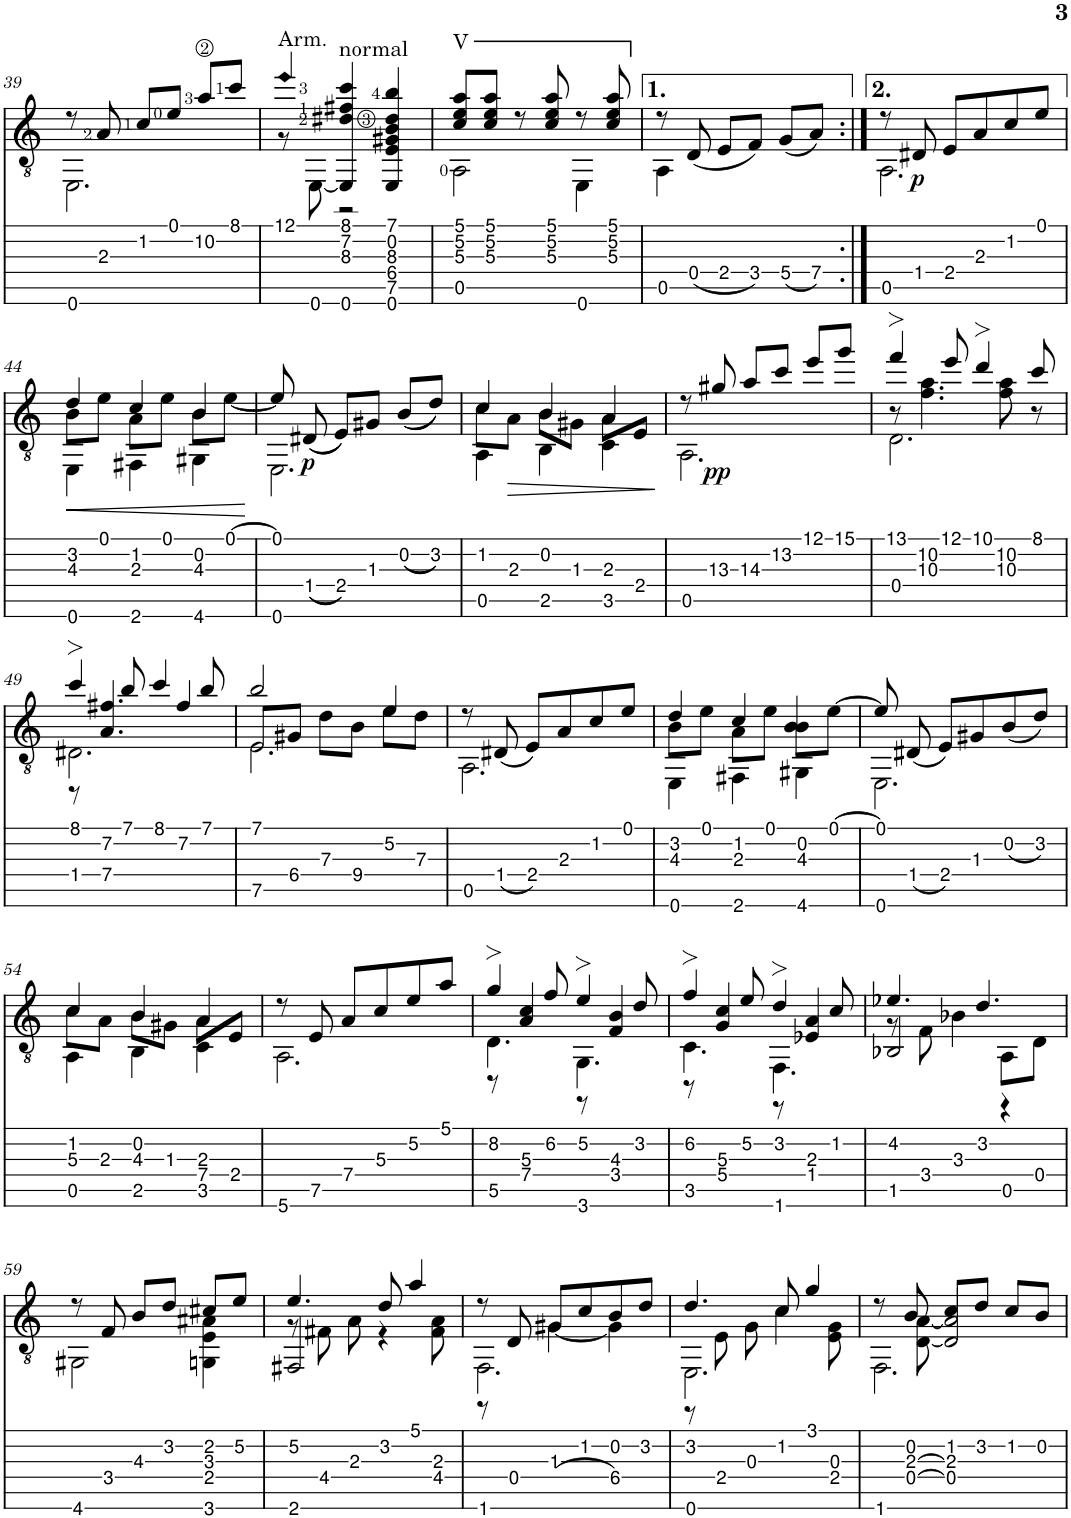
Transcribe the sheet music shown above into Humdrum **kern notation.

**kern	**kern	**dynam
*part1	*part1	*part1
*staff2	*staff1	*staff1/2
*I"Classical Guitar	*	*
*I'Guit.	*	*
!!LO:PB:g=z
*	*clefGv2	*
*k[]	*k[]	*
*a:	*a:	*
*M3/4	*M3/4	*
=39	=39	=39
*^	*^	*
8r	2.EE	8r	2.EE\	.
8A	.	8A/	.	.
8cL	.	8c/L	.	.
8eJ	.	8e/J	.	.
8a<L	.	8a/L	.	.
8ccJ	.	8cc/J	.	.
=40	=40	=40	=40	=40
!	!	!LO:TX:a:t=Arm.	!	!
!LO:N:head=diamond	!	!LO:N:head=diamond	!	!
4ee	8r	4ee/	8r	.
.	8EE	.	[8EE\	.
!	!	!LO:TX:a:t=normal	!	!
4EE 4d#X 4f#X 4cc	2r	4EE/] 4d#X/ 4f#X/ 4cc/	2r	.
4EE 4E 4G#X 4d# 4B 4b	.	4EE/ 4E/ 4G#X/ 4B/ 4d#/ 4b/	.	.
=41	=41	=41	=41	=41
!	!	!LO:TX:a:t=V	!	!
8c\ 8e\ 8a\L	2AA	8c/ 8e/ 8a/L	2AA\	.
8c\ 8e\ 8a\J	.	8c/ 8e/ 8a/J	.	.
8r	.	8r	.	.
8c 8e 8a	.	8c/ 8e/ 8a/	.	.
8r	4EE	8r	4EE\	.
8c 8e 8a	.	8c/ 8e/ 8a/	.	.
=42	=42	=42	=42	=42
8r	4AA	8r	4AA\	.
8D	.	(<8D/	.	.
8EL	2ryy	8E/L	2ryy	.
8FJ	.	8F/J)	.	.
8GL	.	(<8G/L	.	.
8AJ	.	8A/J)	.	.
=43:|!	=43:|!	=43:|!	=43:|!	=43:|!
8r	2.AA	8r	2.AA\	.
!	!	!	!	!LO:DY:b
8D#X	.	8D#X/	.	p
8EL	.	8E/L	.	.
8AJ	.	8A/	.	.
8cL	.	8c/	.	.
8eJ	.	8e/J	.	.
*	*	*v	*v	*
!!LO:LB:g=z
=44	=44	=44	=44
*	*^	*	*
!	!	!	!	!LO:HP:b
*	*	*	*^	*
*	*	*	*	*^	*
4d	4EE	8BL	4d/	4EE\	8B\L	<
.	.	8eJ	.	.	8e\J	.
4c	4FF#X	8AL	4c/	4FF#X\	8A\L	.
.	.	8eJ	.	.	8e\J	.
4B	4GG#X	8BL	4B/	4GG#X\	8B\L	.
.	.	[8eJ	.	.	[8e\J	.
*	*v	*v	*	*	*	*
*	*	*	*v	*v	*
=45	=45	=45	=45	=45
8eL]	2.EE	8e/]	2.EE\	.
!	!	!	!	!LO:DY:b
8D#XJ	.	(<(<8D#X/	.	p
8EL	.	8E/L))	.	.
8G#XJ	.	8G#X/J	.	.
8BL	.	(<(<8B/L	.	.
8dJ	.	8d/J))	.	.
=46	=46	=46	=46	=46
*	*^	*	*^	*
4c	4AA	8cL	4c/	4AA\	8c\L	.
.	.	8AJ	.	.	8A\J	.
4B	4BB	8BL	4B/	4BB\	8B\L	.
.	.	8G#XJ	.	.	8G#X\J	.
4A	4C	8AL	4A/	4C\	8A\L	.
.	.	8EJ	.	.	8E/J	.
*v	*v	*v	*	*	*	*
*	*v	*v	*v	*
.	.	[
=47	=47	=47
*^	*^	*
8r	2.AA	8r	2.AA\	.
!	!	!	!	!LO:DY:b
8g#X	.	8g#X/	.	pp
8aL	.	8a/L	.	.
8ccJ	.	8cc/J	.	.
8eeL	.	8ee/L	.	.
8ggJ	.	8gg/J	.	.
=48	=48	=48	=48	=48
*	*^	*	*^	*
4ff>	8r	2.D	4ff>/	8r	2.D\	.
.	4.f 4.a	.	.	4.f\ 4.a\	.	.
8ee	.	.	8ee/	.	.	.
4dd>	.	.	4dd>/	.	.	.
.	8f 8a	.	.	8f\ 8a\	.	.
8cc	8r	.	8cc/	8r	.	.
!!LO:LB:g=z	!!	!!
=49	=49	=49	=49	=49	=49	=49
4cc>	2.D#X	8r	4cc>/	2.D#X\	8r	.
.	.	4.A 4.f#X	.	.	4.A/ 4.f#X/	.
8b	.	.	8b/	.	.	.
4cc	.	.	4cc/	.	.	.
.	.	4f#	.	.	4f#/	.
8b	.	.	8b/	.	.	.
=50	=50	=50	=50	=50	=50	=50
2b	2.E	8EL	2b/	2.E\	8E/L	.
.	.	8G#XJ	.	.	8G#X/J	.
.	.	8dL	.	.	8d\L	.
.	.	8BJ	.	.	8B\J	.
4e	.	8eL	4e/	.	8e\L	.
.	.	8dJ	.	.	8d\J	.
*	*v	*v	*	*	*	*
*	*	*	*v	*v	*
=51	=51	=51	=51	=51
8r	2.AA	8r	2.AA\	.
8D#X	.	(<8D#X/	.	.
8EL	.	8E/L)	.	.
8AJ	.	8A/	.	.
8cL	.	8c/	.	.
8eJ	.	8e/J	.	.
=52	=52	=52	=52	=52
*	*^	*	*^	*
4d	4EE	8BL	4d/	4EE\	8B\L	.
.	.	8eJ	.	.	8e\J	.
4c	4FF#X	8AL	4c/	4FF#X\	8A\L	.
.	.	8eJ	.	.	8e\J	.
4B	4GG#X	8BL	4B/	4GG#X\	8B\L	.
.	.	[>8eJ	.	.	[>8e\J	.
*	*v	*v	*	*	*	*
*	*	*	*v	*v	*
=53	=53	=53	=53	=53
8eL]	2.EE	8e/]	2.EE\	.
8D#XJ	.	(<8D#X/	.	.
8EL	.	8E/L)	.	.
8G#XJ	.	8G#X/	.	.
8BL	.	(<8B/	.	.
8dJ	.	8d/J)	.	.
!!LO:LB:g=z
=54	=54	=54	=54	=54
*	*^	*	*^	*
4c	4AA	8cL	4c/	4AA\	8c\L	.
.	.	8AJ	.	.	8A\J	.
4B	4BB	8BL	4B/	4BB\	8B\L	.
.	.	8G#XJ	.	.	8G#X\J	.
4A	4C	8AL	4A/	4C\	8A\L	.
.	.	8EJ	.	.	8E/J	.
*	*v	*v	*	*	*	*
*	*	*	*v	*v	*
=55	=55	=55	=55	=55
8r	2.AA	8r	2.AA\	.
8E	.	8E/	.	.
8AL	.	8A/L	.	.
8cJ	.	8c/	.	.
8eL	.	8e/	.	.
8aJ	.	8a/J	.	.
=56	=56	=56	=56	=56
*	*^	*	*^	*
4g>	4.D	8r	4g>/	4.D\	8r	.
.	.	4A 4c	.	.	4A/ 4c/	.
8f	.	.	8f/	.	.	.
4e>	4.GG	8r	4e>/	4.GG\	8r	.
.	.	4F 4B	.	.	4F/ 4B/	.
8d	.	.	8d/	.	.	.
=57	=57	=57	=57	=57	=57	=57
4f>	4.C	8r	4f>/	4.C\	8r	.
.	.	4G 4c	.	.	4G/ 4c/	.
8e	.	.	8e/	.	.	.
4d>	4.FF	8r	4d>/	4.FF\	8r	.
.	.	4E-X 4A	.	.	4E-X/ 4A/	.
8c	.	.	8c/	.	.	.
=58	=58	=58	=58	=58	=58	=58
4.e-X	8r	2BB-X	4.e-X/	8r	2BB-X/	.
.	8F	.	.	8F\	.	.
.	4B-X	.	.	4B-X\	.	.
4.d	.	.	4.d/	.	.	.
.	8AAL	4r	.	8AA\L	4r	.
.	8DJ	.	.	8D\J	.	.
*	*v	*v	*	*	*	*
*	*	*	*v	*v	*
!!LO:LB:g=z
=59	=59	=59	=59	=59
8r	2GG#X	8r	2GG#X\	.
8F	.	8F/	.	.
8BL	.	8B/L	.	.
8dJ	.	8d/J	.	.
8c#XL	4GGn 4E 4A#X	8c#X/L	4GGn\ 4E\ 4A#X\	.
8eJ	.	8e/J	.	.
=60	=60	=60	=60	=60
*	*^	*	*^	*
4.e	8r	2FF#X	4.e/	8r	2FF#X/	.
.	8F#X	.	.	8F#X\	.	.
.	8A	.	.	8A\	.	.
8d	4r	.	8d/	4r	.	.
4a	.	4ryy	4a/	.	4ryy	.
.	8F# 8A	.	.	8F#\ 8A\	.	.
=61	=61	=61	=61	=61	=61	=61
8r	2.FF	8r	8r	2.FF\	8r	.
8D	.	8ryy	8D/	.	8ryy	.
8G#XL	.	[4G#	8G#X/L	.	[4G#\	.
8cJ	.	.	8c/	.	.	.
8BL	.	4G#]	8B/	.	4G#\]	.
8dJ	.	.	8d/J	.	.	.
=62	=62	=62	=62	=62	=62	=62
4.d	2.EE	8r	4.d/	2.EE\	8r	.
.	.	8E	.	.	8E\	.
.	.	8G	.	.	8G\	.
8c	.	4c	8c/	.	4c\	.
4g	.	.	4g/	.	.	.
.	.	8E 8G	.	.	8E\ 8G\	.
=63	=63	=63	=63	=63	=63	=63
8r	2.FF	8ryy	8r	2.FF\	8ryy	.
8B	.	[8D [8A	8B/	.	[8D\ [8A\	.
8cL	.	2D] 2A]	8c/L	.	2D/] 2A/]	.
8dJ	.	.	8d/J	.	.	.
8cL	.	.	8c/L	.	.	.
8BJ	.	.	8B/J	.	.	.
*v	*v	*v	*	*	*	*
*	*v	*v	*v	*
=	=	=
*-	*-	*-
